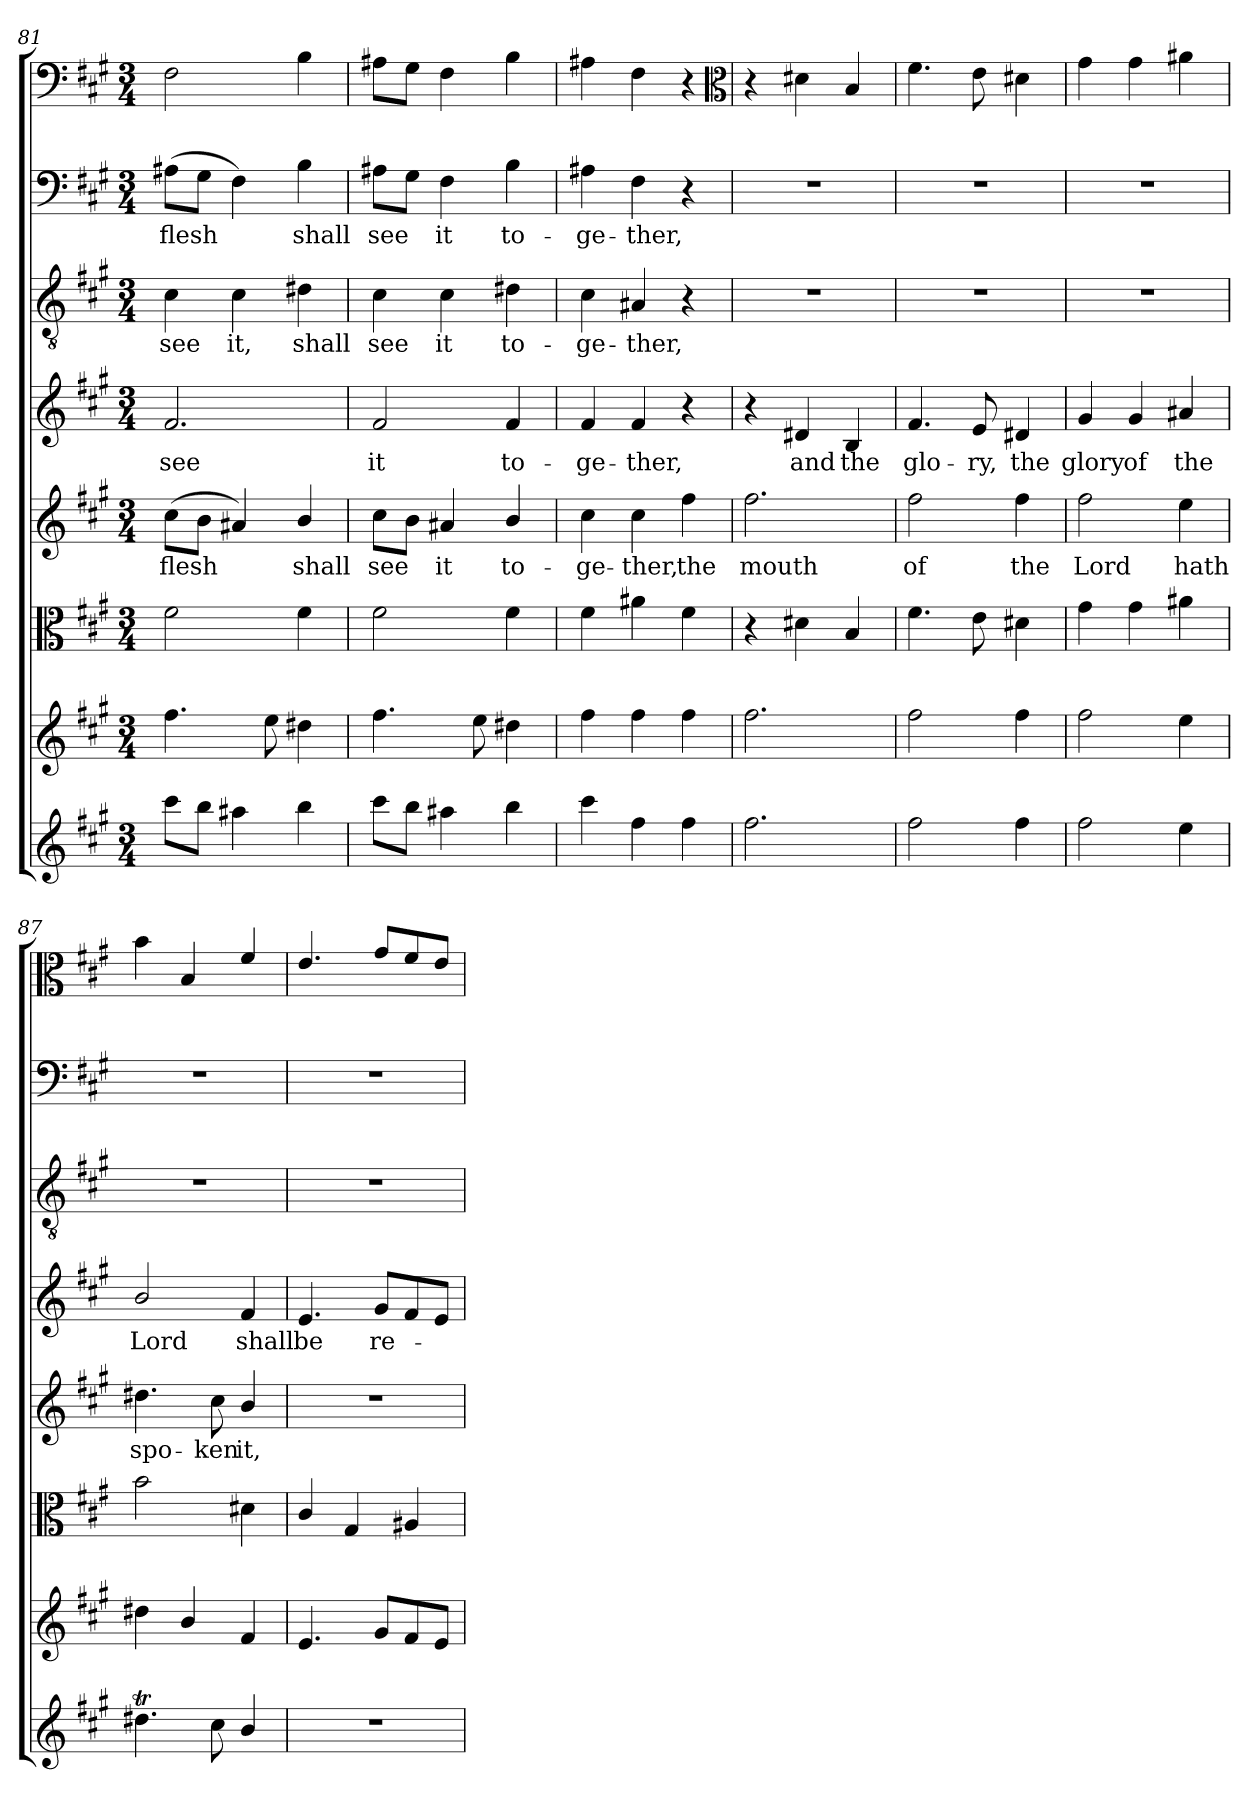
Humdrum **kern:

**kern	**kern	**kern	**kern	**text	**kern	**text	**kern	**text	**kern	**text	**kern
*part8	*part7	*part6	*part5	*part5	*part4	*part4	*part3	*part3	*part2	*part2	*part1
*staff8	*staff7	*staff6	*staff5	*staff5	*staff4	*staff4	*staff3	*staff3	*staff2	*staff2	*staff1
*clefG2	*clefG2	*clefC3	*clefG2	*	*clefG2	*	*clefGv2	*	*clefF4	*	*clefF4
*k[f#c#g#]	*k[f#c#g#]	*k[f#c#g#]	*k[f#c#g#]	*	*k[f#c#g#]	*	*k[f#c#g#]	*	*k[f#c#g#]	*	*k[f#c#g#]
*A:	*A:	*A:	*A:	*	*A:	*	*A:	*	*A:	*	*A:
*M3/4	*M3/4	*M3/4	*M3/4	*	*M3/4	*	*M3/4	*	*M3/4	*	*M3/4
=81	=81	=81	=81	=81	=81	=81	=81	=81	=81	=81	=81
8ccc#\L	4.ff#\	2f#\	(8cc#\L	flesh	2.f#/	see	4c#\	see	(8A#X\L	flesh	2F#\
8bb\J	.	.	8b\J	.	.	.	.	.	8G#\J	.	.
4aa#X\	.	.	4a#X/)	.	.	.	4c#\	it,	4F#\)	.	.
.	8ee\	.	.	.	.	.	.	.	.	.	.
4bb\	4dd#X\	4f#\	4b/	shall	.	.	4d#X\	shall	4B\	shall	4B\
=82	=82	=82	=82	=82	=82	=82	=82	=82	=82	=82	=82
8ccc#\L	4.ff#\	2f#\	8cc#\L	see	2f#/	it	4c#\	see	8A#X\L	see	8A#X\L
8bb\J	.	.	8b\J	.	.	.	.	.	8G#\J	.	8G#\J
4aa#X\	.	.	4a#X/	it	.	.	4c#\	it	4F#\	it	4F#\
.	8ee\	.	.	.	.	.	.	.	.	.	.
4bb\	4dd#X\	4f#\	4b/	to-	4f#/	to-	4d#X\	to-	4B\	to-	4B\
=83	=83	=83	=83	=83	=83	=83	=83	=83	=83	=83	=83
4ccc#\	4ff#\	4f#\	4cc#\	-ge-	4f#/	-ge-	4c#\	-ge-	4A#X\	-ge-	4A#X\
4ff#\	4ff#\	4a#X\	4cc#\	-ther,	4f#/	-ther,	4A#X/	-ther,	4F#\	-ther,	4F#\
4ff#\	4ff#\	4f#\	4ff#\	the	4r	.	4r	.	4r	.	4r
*	*	*	*	*	*	*	*	*	*	*	*clefC3
=84	=84	=84	=84	=84	=84	=84	=84	=84	=84	=84	=84
2.ff#\	2.ff#\	4r	2.ff#\	mouth	4r	.	2.r	.	2.r	.	4r
.	.	4d#X\	.	.	4d#X/	and	.	.	.	.	4d#X\
.	.	4B/	.	.	4B/	the	.	.	.	.	4B/
=85	=85	=85	=85	=85	=85	=85	=85	=85	=85	=85	=85
2ff#\	2ff#\	4.f#\	2ff#\	of	4.f#/	glo-	2.r	.	2.r	.	4.f#\
.	.	8e\	.	.	8e/	-ry,	.	.	.	.	8e\
4ff#\	4ff#\	4d#X\	4ff#\	the	4d#X/	the	.	.	.	.	4d#X\
=86	=86	=86	=86	=86	=86	=86	=86	=86	=86	=86	=86
2ff#\	2ff#\	4g#\	2ff#\	Lord	4g#/	glory	2.r	.	2.r	.	4g#\
.	.	4g#\	.	.	4g#/	of	.	.	.	.	4g#\
4ee\	4ee\	4a#X\	4ee\	hath	4a#X/	the	.	.	.	.	4a#X\
=87	=87	=87	=87	=87	=87	=87	=87	=87	=87	=87	=87
4.dd#Xt\	4dd#X\	2b\	4.dd#X\	spo-	2b/	Lord	2.r	.	2.r	.	4b\
.	4b/	.	.	.	.	.	.	.	.	.	4B/
8cc#\	.	.	8cc#\	-ken	.	.	.	.	.	.	.
4b/	4f#/	4d#X\	4b/	it,	4f#/	shall	.	.	.	.	4f#/
=88	=88	=88	=88	=88	=88	=88	=88	=88	=88	=88	=88
2.r	4.e/	4c#/	2.r	.	4.e/	be	2.r	.	2.r	.	4.e/
.	.	4G#/	.	.	.	.	.	.	.	.	.
.	8g#/L	.	.	.	8g#/L	re-	.	.	.	.	8g#/L
.	8f#/	4A#X/	.	.	8f#/	.	.	.	.	.	8f#/
.	8e/J	.	.	.	8e/J	.	.	.	.	.	8e/J
=	=	=	=	=	=	=	=	=	=	=	=
*-	*-	*-	*-	*-	*-	*-	*-	*-	*-	*-	*-
